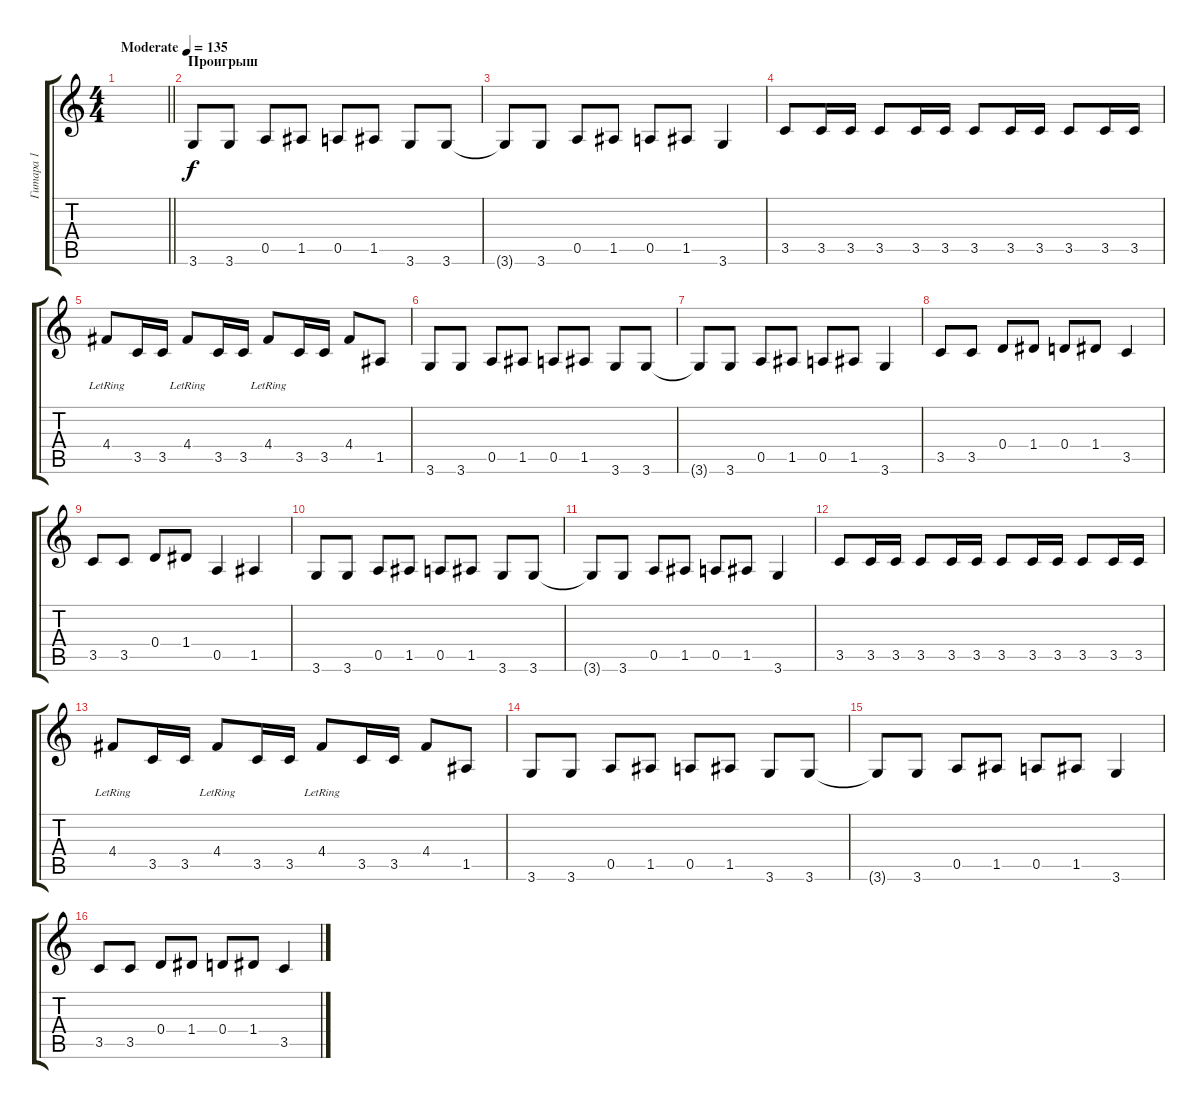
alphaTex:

\track ("Гитара 1" "Гитара 1") {instrument acousticguitarsteel}
\staff {score tabs}
\tuning (E4 B3 G3 D3 A2 E2) {hide}
\ts (4 4)
\tempo (135 "Moderate")
\clef g2
\barLineRight lightlight
\ks c
|
\section ("" "Проигрыш")
3.6.8 3.6.8 0.5.8 1.5.8 0.5.8 1.5.8 3.6.8 3.6.8 |
3.6{t}.8 3.6.8 0.5.8 1.5.8 0.5.8 1.5.8 3.6.4 |
3.5.8 3.5.16 3.5.16 3.5.8 3.5.16 3.5.16 3.5.8 3.5.16 3.5.16 3.5.8 3.5.16 3.5.16 |
4.4{lr}.8 3.5.16 3.5.16 4.4{lr}.8 3.5.16 3.5.16 4.4{lr}.8 3.5.16 3.5.16 4.4.8 1.5.8 |
3.6.8 3.6.8 0.5.8 1.5.8 0.5.8 1.5.8 3.6.8 3.6.8 |
3.6{t}.8 3.6.8 0.5.8 1.5.8 0.5.8 1.5.8 3.6.4 |
3.5.8 3.5.8 0.4.8 1.4.8 0.4.8 1.4.8 3.5.4 |
3.5.8 3.5.8 0.4.8 1.4.8 0.5.4 1.5.4 |
3.6.8 3.6.8 0.5.8 1.5.8 0.5.8 1.5.8 3.6.8 3.6.8 |
3.6{t}.8 3.6.8 0.5.8 1.5.8 0.5.8 1.5.8 3.6.4 |
3.5.8 3.5.16 3.5.16 3.5.8 3.5.16 3.5.16 3.5.8 3.5.16 3.5.16 3.5.8 3.5.16 3.5.16 |
4.4{lr}.8 3.5.16 3.5.16 4.4{lr}.8 3.5.16 3.5.16 4.4{lr}.8 3.5.16 3.5.16 4.4.8 1.5.8 |
3.6.8 3.6.8 0.5.8 1.5.8 0.5.8 1.5.8 3.6.8 3.6.8 |
3.6{t}.8 3.6.8 0.5.8 1.5.8 0.5.8 1.5.8 3.6.4 |
3.5.8 3.5.8 0.4.8 1.4.8 0.4.8 1.4.8 3.5.4
